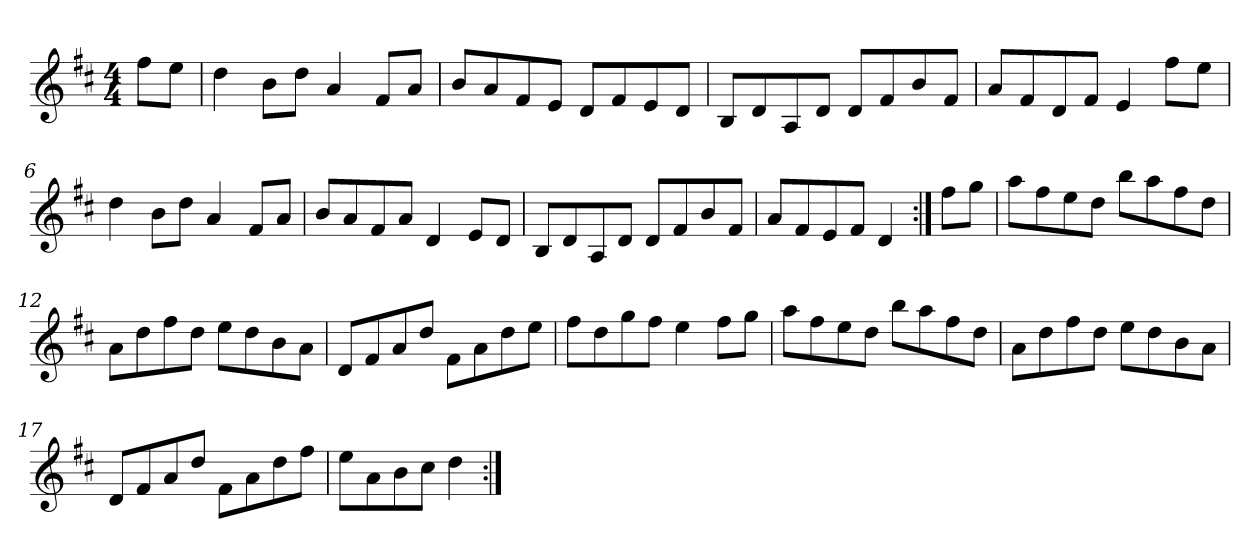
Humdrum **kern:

**kern
*part1
*staff1
*clefG2
*k[f#c#]
*D:
*M4/4
=1
8ff#\L
8ee\J
=2
4dd\
8b\L
8dd\J
4a/
8f#/L
8a/J
=3
8b/L
8a/
8f#/
8e/J
8d/L
8f#/
8e/
8d/J
=4
8B/L
8d/
8A/
8d/J
8d/L
8f#/
8b/
8f#/J
=5
8a/L
8f#/
8d/
8f#/J
4e/
8ff#\L
8ee\J
=6
4dd\
8b\L
8dd\J
4a/
8f#/L
8a/J
!!LO:LB:g=z
=7
8b/L
8a/
8f#/
8a/J
4d/
8e/L
8d/J
=8
8B/L
8d/
8A/
8d/J
8d/L
8f#/
8b/
8f#/J
=9
8a/L
8f#/
8e/
8f#/J
4d/
=10:|!
8ff#\L
8gg\J
=11
8aa\L
8ff#\
8ee\
8dd\J
8bb\L
8aa\
8ff#\
8dd\J
=12
8a\L
8dd\
8ff#\
8dd\J
8ee\L
8dd\
8b\
8a\J
!!LO:LB:g=z
=13
8d/L
8f#/
8a/
8dd/J
8f#\L
8a\
8dd\
8ee\J
=14
8ff#\L
8dd\
8gg\
8ff#\J
4ee\
8ff#\L
8gg\J
=15
8aa\L
8ff#\
8ee\
8dd\J
8bb\L
8aa\
8ff#\
8dd\J
=16
8a\L
8dd\
8ff#\
8dd\J
8ee\L
8dd\
8b\
8a\J
=17
8d/L
8f#/
8a/
8dd/J
8f#\L
8a\
8dd\
8ff#\J
=18
8ee\L
8a\
8b\
8cc#\J
4dd\
=:|!
*-
